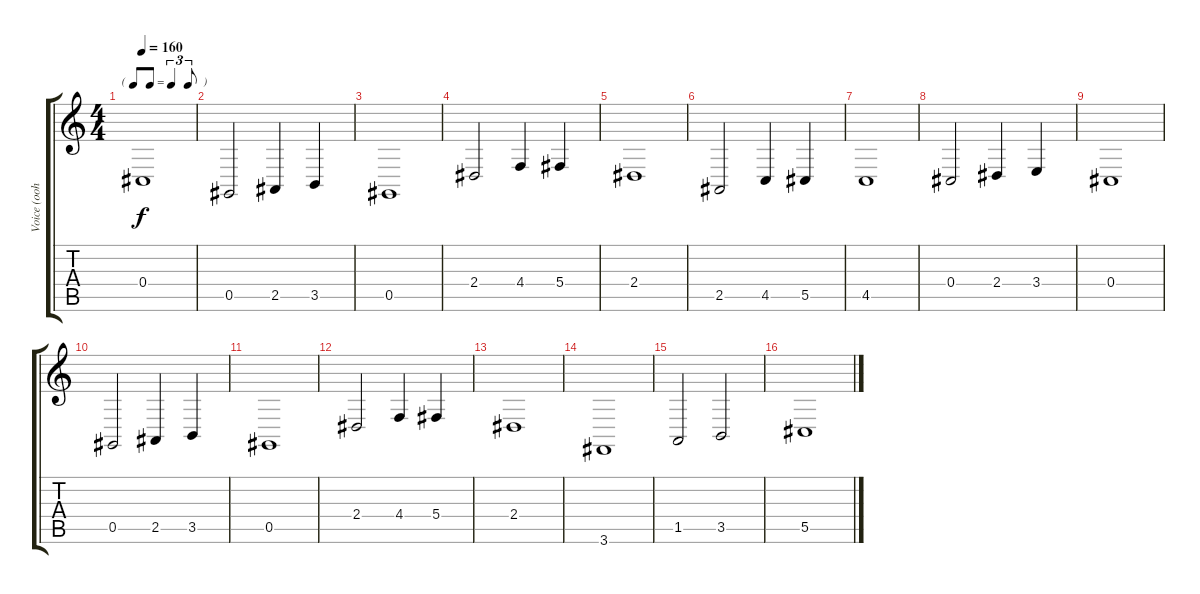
\track ("Voice (ooh)" "Voice (ooh") {instrument choiraahs}
\staff {score tabs}
\tuning (Eb4 Bb3 Gb3 Db3 Ab2 Eb2) {hide}
\ts (4 4)
\tf triplet8th
\tempo 160
\clef g2
\ks c
0.4.1{dy f} |
0.5.2 2.5.4 3.5.4 |
0.5.1 |
2.4.2 4.4.4 5.4.4 |
2.4.1 |
2.5.2 4.5.4 5.5.4 |
4.5.1 |
0.4.2 2.4.4 3.4.4 |
0.4.1 |
0.5.2 2.5.4 3.5.4 |
0.5.1 |
2.4.2 4.4.4 5.4.4 |
2.4.1 |
3.6.1 |
1.5.2 3.5.2 |
5.5.1
